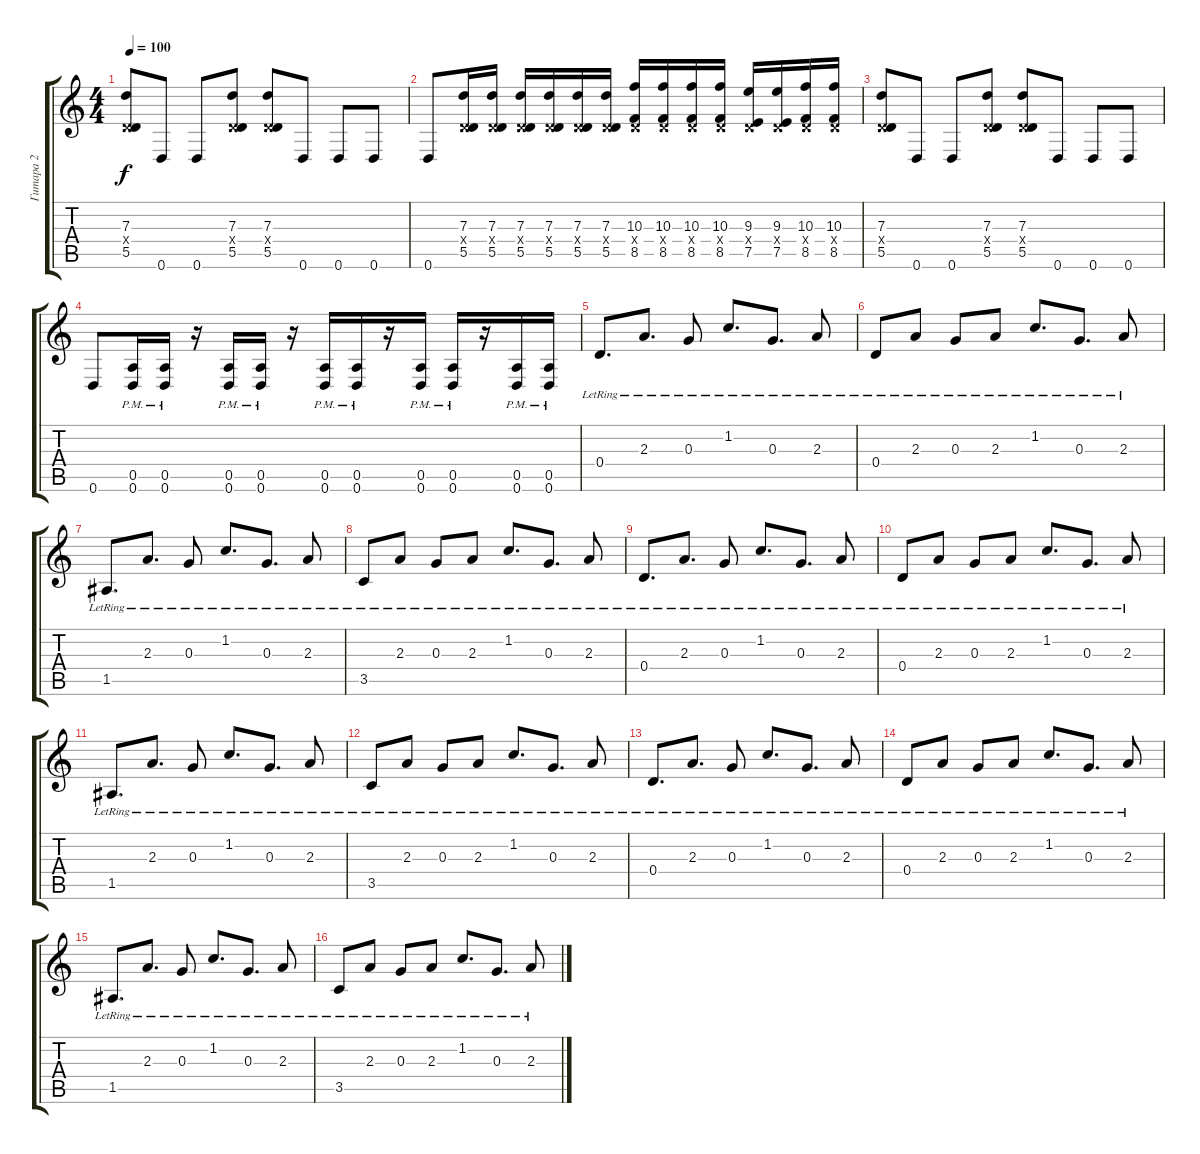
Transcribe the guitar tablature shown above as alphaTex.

\track ("Гитара 2" "Гитара 2") {instrument distortionguitar}
\staff {score tabs}
\tuning (E4 B3 G3 D3 A2 D2) {hide}
\ts (4 4)
\tempo 100
\clef g2
\ks c
(7.3 0.4{x} 5.5).8{dy f} 0.6.8 0.6.8 (7.3 0.4{x} 5.5).8 (7.3 0.4{x} 5.5).8 0.6.8 0.6.8 0.6.8 |
0.6.8 (7.3 0.4{x} 5.5).16 (7.3 0.4{x} 5.5).16 (7.3 0.4{x} 5.5).16 (7.3 0.4{x} 5.5).16 (7.3 0.4{x} 5.5).16 (7.3 0.4{x} 5.5).16 (10.3 0.4{x} 8.5).16 (10.3 0.4{x} 8.5).16 (10.3 0.4{x} 8.5).16 (10.3 0.4{x} 8.5).16 (9.3 0.4{x} 7.5).16 (9.3 0.4{x} 7.5).16 (10.3 0.4{x} 8.5).16 (10.3 0.4{x} 8.5).16 |
(7.3 0.4{x} 5.5).8 0.6.8 0.6.8 (7.3 0.4{x} 5.5).8 (7.3 0.4{x} 5.5).8 0.6.8 0.6.8 0.6.8 |
0.6.8 (0.5{pm} 0.6{pm}).16 (0.5{pm} 0.6{pm}).16 r.16 (0.5{pm} 0.6{pm}).16 (0.5{pm} 0.6{pm}).16 r.16 (0.5{pm} 0.6{pm}).16 (0.5{pm} 0.6{pm}).16 r.16 (0.5{pm} 0.6{pm}).16 (0.5{pm} 0.6{pm}).16 r.16 (0.5{pm} 0.6{pm}).16 (0.5{pm} 0.6{pm}).16 |
0.4{lr}.8{d instrument electricguitarjazz} 2.3{lr}.8{d} 0.3{lr}.8 1.2{lr}.8{d} 0.3{lr}.8{d} 2.3{lr}.8 |
0.4{lr}.8 2.3{lr}.8 0.3{lr}.8 2.3{lr}.8 1.2{lr}.8{d} 0.3{lr}.8{d} 2.3{lr}.8 |
1.5{lr}.8{d} 2.3{lr}.8{d} 0.3{lr}.8 1.2{lr}.8{d} 0.3{lr}.8{d} 2.3{lr}.8 |
3.5{lr}.8 2.3{lr}.8 0.3{lr}.8 2.3{lr}.8 1.2{lr}.8{d} 0.3{lr}.8{d} 2.3{lr}.8 |
0.4{lr}.8{d} 2.3{lr}.8{d} 0.3{lr}.8 1.2{lr}.8{d} 0.3{lr}.8{d} 2.3{lr}.8 |
0.4{lr}.8 2.3{lr}.8 0.3{lr}.8 2.3{lr}.8 1.2{lr}.8{d} 0.3{lr}.8{d} 2.3{lr}.8 |
1.5{lr}.8{d} 2.3{lr}.8{d} 0.3{lr}.8 1.2{lr}.8{d} 0.3{lr}.8{d} 2.3{lr}.8 |
3.5{lr}.8 2.3{lr}.8 0.3{lr}.8 2.3{lr}.8 1.2{lr}.8{d} 0.3{lr}.8{d} 2.3{lr}.8 |
0.4{lr}.8{d} 2.3{lr}.8{d} 0.3{lr}.8 1.2{lr}.8{d} 0.3{lr}.8{d} 2.3{lr}.8 |
0.4{lr}.8 2.3{lr}.8 0.3{lr}.8 2.3{lr}.8 1.2{lr}.8{d} 0.3{lr}.8{d} 2.3{lr}.8 |
1.5{lr}.8{d} 2.3{lr}.8{d} 0.3{lr}.8 1.2{lr}.8{d} 0.3{lr}.8{d} 2.3{lr}.8 |
3.5{lr}.8 2.3{lr}.8 0.3{lr}.8 2.3{lr}.8 1.2{lr}.8{d} 0.3{lr}.8{d} 2.3{lr}.8
